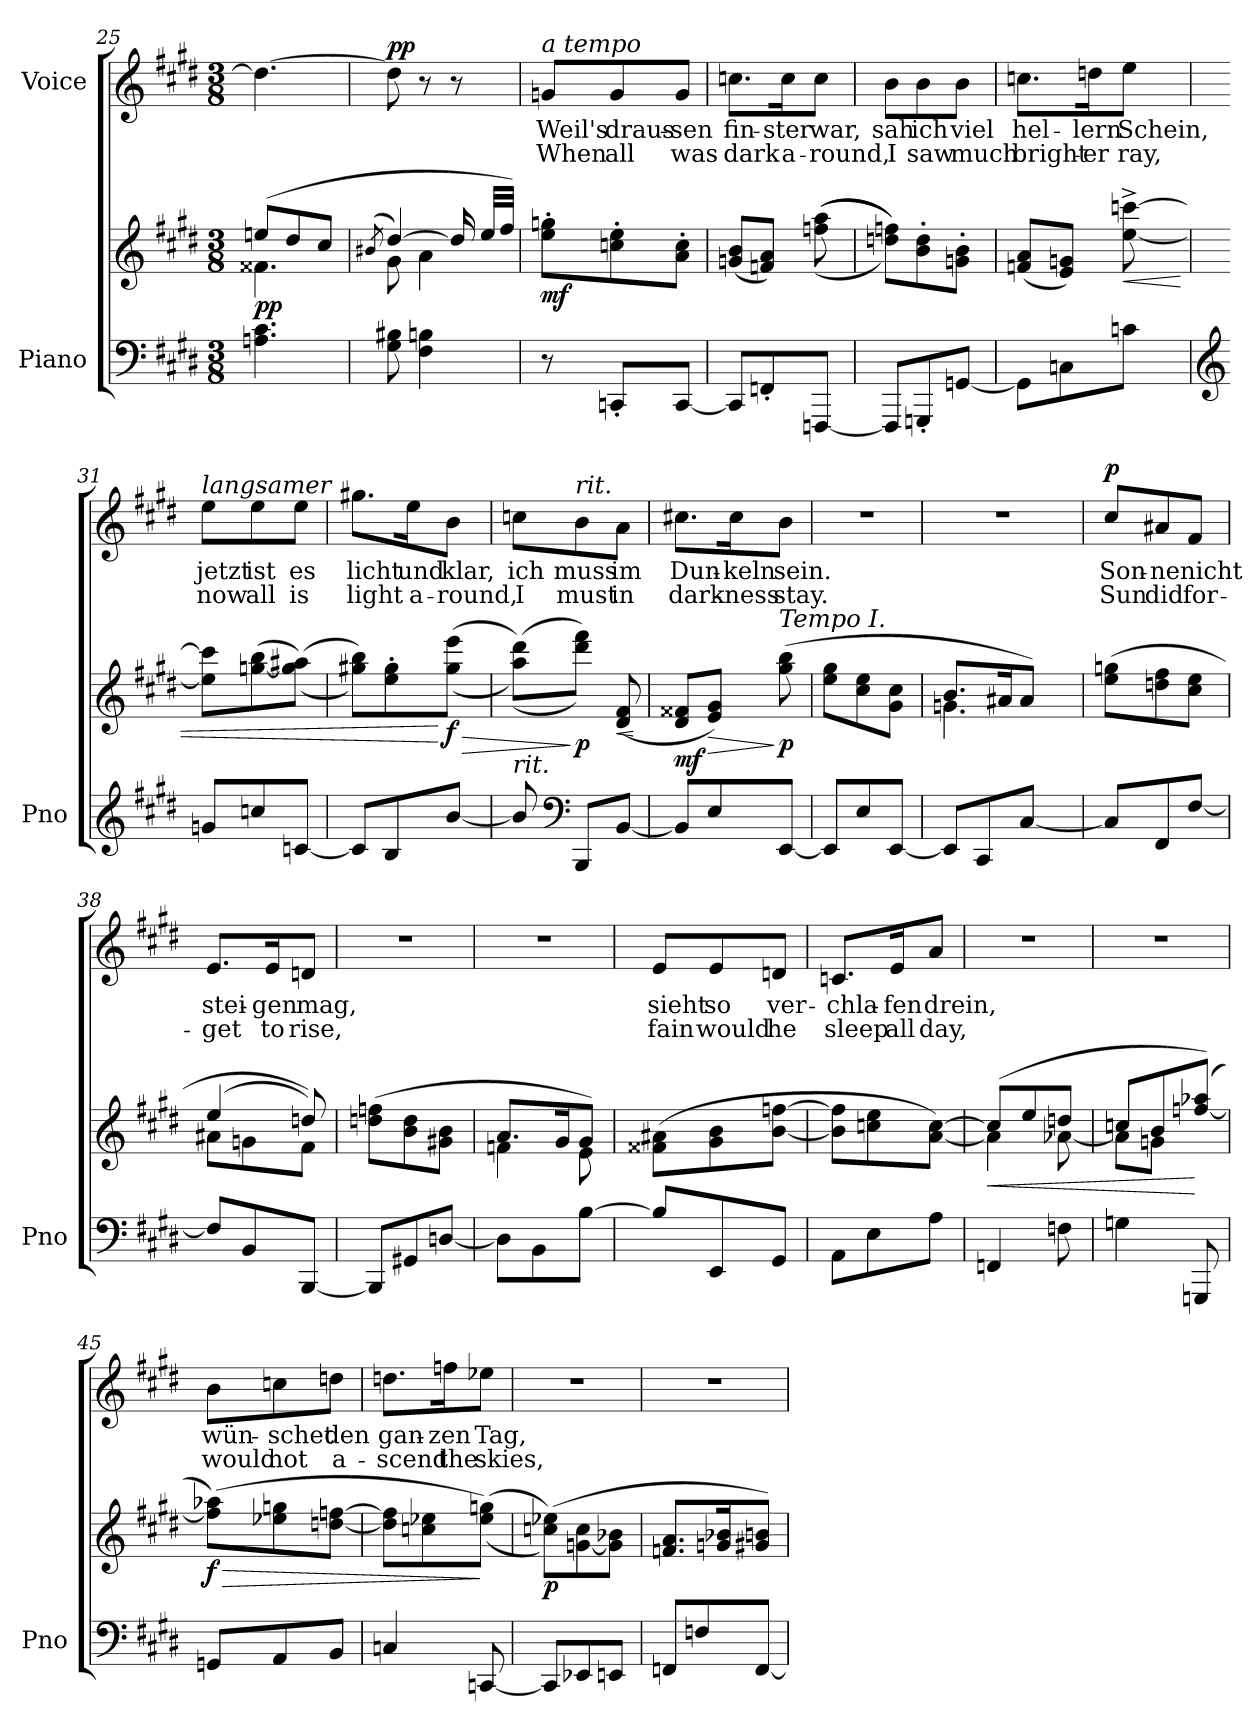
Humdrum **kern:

**kern	**kern	**dynam	**kern	**text	**text	**dynam
*part2	*part2	*part2	*part1	*part1	*part1	*part1
*staff3	*staff2	*staff2/3	*staff1	*staff1	*staff1	*staff1
*I"Piano	*	*	*I"Voice	*	*	*
*I'Pno	*	*	*	*	*	*
!!LO:PB:g=z
*clefF4	*clefG2	*	*clefG2	*	*	*
*k[f#c#g#d#]	*k[f#c#g#d#]	*	*k[f#c#g#d#]	*	*	*
*M3/8	*M3/8	*	*M3/8	*	*	*
=25	=25	=25	=25	=25	=25	=25
*	*^	*	*^	*	*	*
!	!	!	!LO:DY:b	!	!	!	!	!
4.An\ 4.c#\	(8een/L	4.f##X\	pp	4.dd#\_	8rcyy	.	.	.
.	8dd#/	.	.	.	8rcyy	.	.	.
.	8cc#/J	.	.	.	8rcyy	.	.	.
*	*	*	*	*v	*v	*	*	*
=26	=26	=26	=26	=26	=26	=26	=26
.	(>8qb#X/	.	.	.	.	.	.
!	!	!	!	!	!	!	!LO:DY:a
8G#\ 8B#X\	[4dd#/)	8g#\	.	8dd#\]	.	.	pp
4F#\ 4Bn\	.	4a\	.	8r	.	.	.
.	16dd#/]	.	.	8r	.	.	.
.	32ee/LLL	.	.	.	.	.	.
.	32ff#/JJJ)	.	.	.	.	.	.
*	*v	*v	*	*	*	*	*
=27	=27	=27	=27	=27	=27	=27
!	!	!	!LO:TX:a:i:t=a tempo	!	!	!
!	!	!LO:DY:b	!	!LO:LY:b	!LO:LY:b	!
8r	8ee\' 8ggn\'L	mf	8gn/L	Weil's	When	.
!	!	!	!	!LO:LY:b	!LO:LY:b	!
8CCn'/L	8ccn\' 8ee\'	.	8g/	draus-	all	.
!	!	!	!	!LO:LY:b	!LO:LY:b	!
[8CC/J	8a\' 8cc\'J	.	8g/J	-sen	was	.
=28	=28	=28	=28	=28	=28	=28
!	!	!	!	!LO:LY:b	!LO:LY:b	!
8CC/L]	(8gn/ 8b/L	.	8.ccn\L	fin-	dark	.
8FFn'/	8fn/ 8a/J)	.	.	.	.	.
!	!	!	!	!LO:LY:b	!LO:LY:b	!
.	.	.	16cc\K	-ster	a-	.
!	!	!	!	!LO:LY:b	!LO:LY:b	!
[8FFFn/J	(((8ffn\ 8aa\	.	8cc\J	war,	-round,	.
=29	=29	=29	=29	=29	=29	=29
!	!	!	!	!LO:LY:b	!LO:LY:b	!
8FFF/L]	8ddn\ 8ffn\L)))	.	8b\L	sah	I	.
!	!	!	!	!LO:LY:b	!LO:LY:b	!
8GGGn'/	8b\' 8dd\'	.	8b\	ich	saw	.
!	!	!	!	!LO:LY:b	!LO:LY:b	!
[8GGn/J	8gn\' 8b\'J	.	8b\J	viel	much	.
=30	=30	=30	=30	=30	=30	=30
!	!	!	!	!LO:LY:b	!LO:LY:b	!
8GG\L]	(8fn/ 8a/L	.	8.ccn\L	hel-	bright-	.
8Cn\	8e/ 8gn/J)	.	.	.	.	.
!	!	!	!	!LO:LY:b	!LO:LY:b	!
.	.	.	16ddn\K	-lern	-er	.
!	!	!LO:HP:b	!	!LO:LY:b	!LO:LY:b	!
8cn\J	[8ee\^ [8cccn\^	<	8ee\J	Schein,	ray,	.
!!LO:LB:g=z
=31	=31	=31	=31	=31	=31	=31
*clefG2	*	*	*	*	*	*
!	!	!	!LO:TX:a:i:t=langsamer	!	!	!
!	!	!	!	!LO:LY:b	!LO:LY:b	!
8gn/L	8ee\] 8cccn\]L	.	8ee\L	jetzt	now	.
!	!	!	!	!LO:LY:b	!LO:LY:b	!
8ccn/	(>[8ggn\ 8bb\	.	8ee\	ist	all	.
!	!	!	!	!LO:LY:b	!LO:LY:b	!
[8cn/J	((8gg\] 8aa#X\J)	.	8ee\J	es	is	.
=32	=32	=32	=32	=32	=32	=32
!	!	!	!	!LO:LY:b	!LO:LY:b	!
8c/L]	8gg#X\ 8bb\L))	.	8.gg#X\L	licht	light	.
8B/	8ee\' 8gg#\'	.	.	.	.	.
!	!	!	!	!LO:LY:b	!LO:LY:b	!
.	.	.	16ee\K	und	a-	.
!	!	!LO:HP:n=1:b	!	!LO:LY:b	!LO:LY:b	!
!	!	!LO:DY:n=1:b	!	!	!	!
[8b/J	((8gg#\ 8eee\J	[ > f	8b\J	klar,	-round,	.
=33	=33	=33	=33	=33	=33	=33
!LO:TX:a:i:t=rit.	!	!	!	!	!	!
!	!	!	!	!LO:LY:b	!LO:LY:b	!
8b/]	((8aa\ 8ddd#\L))	.	8ccn\L	ich	I	.
*clefF4	*	*	*	*	*	*
*	*	*	*MM75	*	*	*
!	!	!	!LO:TX:a:i:t=rit.	!	!	!
!	!	!LO:DY:n=1:b	!	!LO:LY:b	!LO:LY:b	!
8BBB/L	8ddd#\ 8fff#\J))	] p	8b\	muss	must	.
*	*	*	*MM70	*	*	*
!	!	!LO:HP:b	!	!LO:LY:b	!LO:LY:b	!
[8BB/J	(8d#/ 8f#/	<	8a\J	im	in	.
.	.	[	.	.	.	.
=34	=34	=34	=34	=34	=34	=34
*	*	*	*MM65	*	*	*
!	!	!LO:HP:b	!	!LO:LY:b	!LO:LY:b	!
!	!	!LO:DY:n=1:b	!	!	!	!
8BB/L]	8d#/ 8f##X/L	> mf	8.cc#X\L	Dun-	dark-	.
8E/	8e/ 8g#/J)	.	.	.	.	.
!	!	!	!	!LO:LY:b	!LO:LY:b	!
.	.	.	16cc#\K	-keln	-ness	.
*	*	*	*MM90	*	*	*
!	!LO:TX:a:i:t=Tempo I.	!	!	!	!	!
!	!	!LO:DY:n=2:b	!	!LO:LY:b	!LO:LY:b	!
[8EE/J	(8gg#\ 8bb\	] p	8b\J	sein.	stay.	.
=35	=35	=35	=35	=35	=35	=35
8EE/L]	8ee\ 8gg#\L	.	4.r	.	.	.
8E/	8cc#\ 8ee\	.	.	.	.	.
[8EE/J	8g#\ 8cc#\J	.	.	.	.	.
=36	=36	=36	=36	=36	=36	=36
*	*^	*	*	*	*	*
8EE/L]	8.b/L	4.gn\	.	4.r	.	.	.
8CC#/	.	.	.	.	.	.	.
.	16a#X/K	.	.	.	.	.	.
[8C#/J	8a#/J)	.	.	.	.	.	.
*	*v	*v	*	*	*	*	*
=37	=37	=37	=37	=37	=37	=37
!	!	!	!	!LO:LY:b	!LO:LY:b	!LO:DY:a
8C#/L]	(8ee\ 8ggn\L	.	8cc#/L	Son-	Sun	p
!	!	!	!	!LO:LY:b	!LO:LY:b	!
8FF#/	8ddn\ 8ff#\	.	8a#X/	-ne	did	.
!	!	!	!	!LO:LY:b	!LO:LY:b	!
[8F#/J	8cc#\ 8ee\J	.	8f#/J	nicht	for-	.
!!LO:LB:g=z
=38	=38	=38	=38	=38	=38	=38
*	*^	*	*	*	*	*
!	!	!	!	!	!LO:LY:b	!LO:LY:b	!
8F#/L]	(4ee/	8a#X\L	.	8.e/L	stei-	-get	.
8BB/	.	8gn\	.	.	.	.	.
!	!	!	!	!	!LO:LY:b	!LO:LY:b	!
.	.	.	.	16e/K	-gen	to	.
!	!	!	!	!	!LO:LY:b	!LO:LY:b	!
[8BBB/J	8ddn/))	8f#\J	.	8dn/J	mag,	rise,	.
*	*v	*v	*	*	*	*	*
=39	=39	=39	=39	=39	=39	=39
8BBB/L]	(8ddn\ 8ffn\L	.	4.r	.	.	.
8GG#X/	8b\ 8dd\	.	.	.	.	.
[8Dn/J	8g#X\ 8b\J	.	.	.	.	.
=40	=40	=40	=40	=40	=40	=40
*	*^	*	*	*	*	*
8D\L]	8.a/L	4fn\	.	4.r	.	.	.
8BB\	.	.	.	.	.	.	.
.	16g#/K	.	.	.	.	.	.
[8B\J	8g#/J)	8e\	.	.	.	.	.
=41	=41	=41	=41	=41	=41	=41	=41
!	!	!	!	!	!LO:LY:b	!LO:LY:b	!
*	*v	*v	*	*	*	*	*
8B/L]	(8f##X\ 8a#X\L	.	8e/L	sieht	fain	.
!	!	!	!	!LO:LY:b	!LO:LY:b	!
8EE/	8g#\ 8b\	.	8e/	so	would	.
!	!	!	!	!LO:LY:b	!LO:LY:b	!
8GG#/J	[8b\ [8ffn\J	.	8dn/J	ver-	he	.
=42	=42	=42	=42	=42	=42	=42
!	!	!	!	!LO:LY:b	!LO:LY:b	!
8AA\L	8b\] 8ff\]L	.	8.cn/L	-chla-	sleep	.
8E\	8ccn\ 8ee\	.	.	.	.	.
!	!	!	!	!LO:LY:b	!LO:LY:b	!
.	.	.	16e/K	-fen	all	.
!	!	!	!	!LO:LY:b	!LO:LY:b	!
8A\J	[8a\ [8cc\J)	.	8a/J	drein,	day,	.
=43	=43	=43	=43	=43	=43	=43
!	!	!LO:HP:b	!	!	!	!
*	*^	*	*	*	*	*
4FFn/	(8cc/L]	4a\]	<	4.r	.	.	.
.	8ee/	.	.	.	.	.	.
8Fn\	8ddn/J	[8a-X\	.	.	.	.	.
=44	=44	=44	=44	=44	=44	=44	=44
4Gn\	8ccn/L	8a-\L]	.	4.r	.	.	.
.	8b/	8gn\J	.	.	.	.	.
8GGGn/	([8ffn/ 8aa-X/J)	8ryy	[	.	.	.	.
!!LO:LB:g=z
=45	=45	=45	=45	=45	=45	=45	=45
!	!	!	!LO:HP:b	!	!LO:LY:b	!LO:LY:b	!
!	!	!	!LO:DY:n=1:b	!	!	!	!
*	*v	*v	*	*	*	*	*
8GGn/L	(8ffn\] 8aa-X\L)	> f	8b\L	wün-	would	.
!	!	!	!	!LO:LY:b	!LO:LY:b	!
8AA/	8ee-X\ 8ggn\	.	8ccn\	-schet	not	.
!	!	!	!	!LO:LY:b	!LO:LY:b	!
8BB/J	[8ddn\ [8ffn\J	.	8ddn\J	den	a-	.
=46	=46	=46	=46	=46	=46	=46
!	!	!	!	!LO:LY:b	!LO:LY:b	!
4Cn/	8dd\] 8ff\]L	.	8.ddn\L	gan-	-scend	.
.	8ccn\ 8ee-X\	.	.	.	.	.
!	!	!	!	!LO:LY:b	!LO:LY:b	!
.	.	.	16ffn\K	-zen	the	.
!	!	!	!	!LO:LY:b	!LO:LY:b	!
[8CCn/	((8ee-\ 8ggn\J)	]	8ee-X\J	Tag,	skies,	.
=47	=47	=47	=47	=47	=47	=47
!	!	!LO:DY:b	!	!	!	!
8CC/L]	(8ccn\ 8ee-X\L))	p	4.r	.	.	.
8EE-X/	[8gn\ 8cc\	.	.	.	.	.
8EEn/J	8g\] 8b-X\J	.	.	.	.	.
=48	=48	=48	=48	=48	=48	=48
8FFn/L	8.fn/ 8.a/L	.	4.r	.	.	.
8Fn/	.	.	.	.	.	.
.	16gn/ 16b-X/K	.	.	.	.	.
[8FF/J	8g#X/ 8bn/J)	.	.	.	.	.
=	=	=	=	=	=	=
*-	*-	*-	*-	*-	*-	*-
